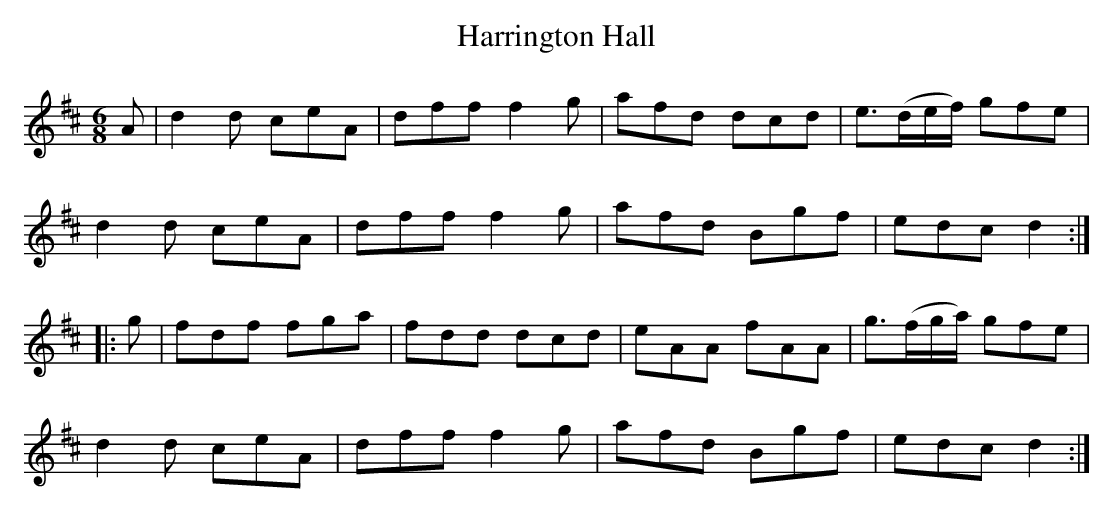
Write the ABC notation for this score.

X:1
T: Harrington Hall
M:6/8
L:1/8
K:D
   A | d2 d ceA | dff f2 g | afd dcd | e>(de/f/) gfe |
       d2 d ceA | dff f2 g | afd Bgf | edc       d2 :|
|: g | fdf  fga | fdd dcd  | eAA fAA | g>(fg/a/) gfe |
       d2 d ceA | dff f2 g | afd Bgf | edc       d2 :|
